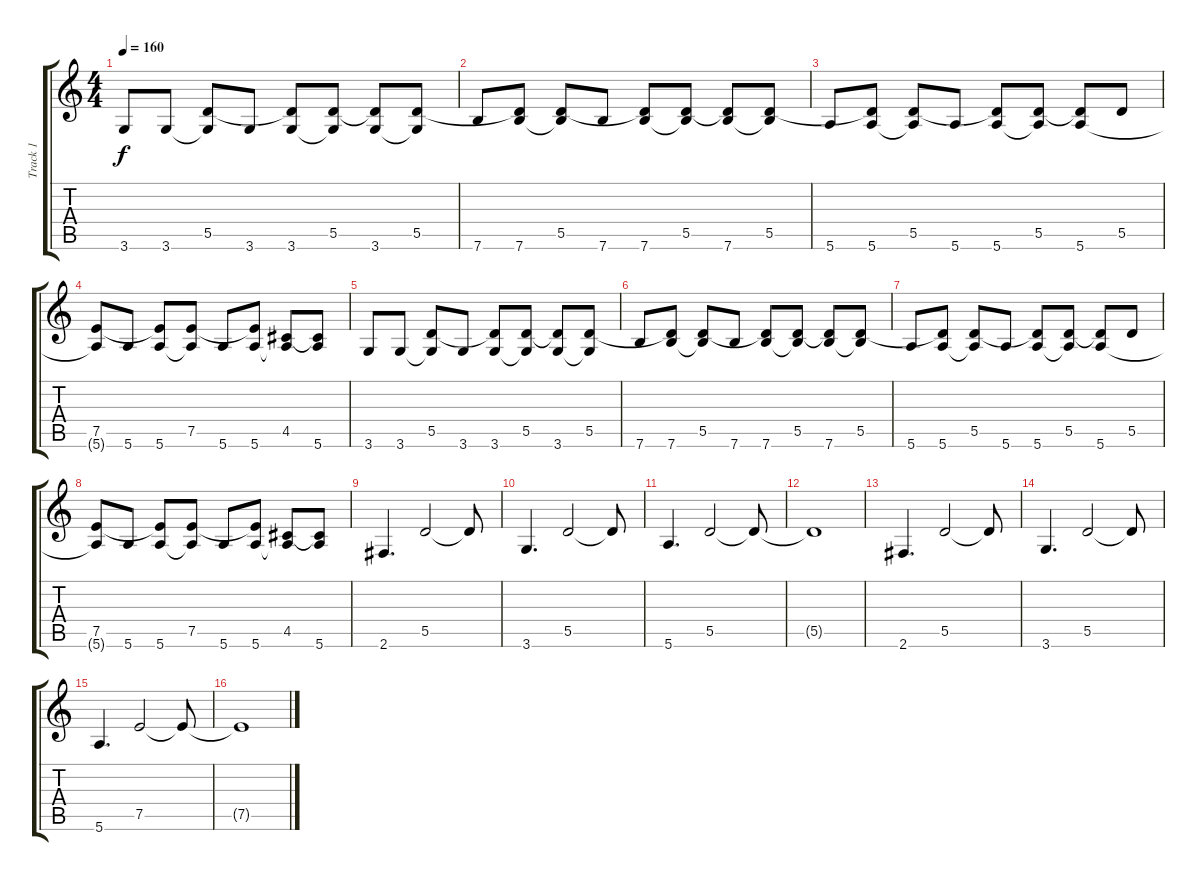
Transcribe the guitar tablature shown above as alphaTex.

\track ("Track 1" "Track 1") {instrument electricguitarclean}
\staff {score tabs}
\tuning (E4 B3 G3 D3 A2 E2) {hide}
\ts (4 4)
\tempo 160
\clef g2
\ks c
3.6.8{dy f} 3.6.8 (5.5 3.6{t}).8 3.6.8 (5.5{t} 3.6).8 (5.5 3.6{t}).8 (5.5{t} 3.6).8 (5.5 3.6{t}).8 |
7.6.8 (5.5{t} 7.6).8 (5.5 7.6{t}).8 7.6.8 (5.5{t} 7.6).8 (5.5 7.6{t}).8 (5.5{t} 7.6).8 (5.5 7.6{t}).8 |
5.6.8 (5.5{t} 5.6).8 (5.5 5.6{t}).8 5.6.8 (5.5{t} 5.6).8 (5.5 5.6{t}).8 (5.5{t} 5.6).8 5.5.8 |
(7.5 5.6{t}).8 5.6.8 (7.5{t} 5.6).8 (7.5 5.6{t}).8 5.6.8 (7.5{t} 5.6).8 (4.5 5.6{t}).8 (4.5{t} 5.6).8 |
3.6.8 3.6.8 (5.5 3.6{t}).8 3.6.8 (5.5{t} 3.6).8 (5.5 3.6{t}).8 (5.5{t} 3.6).8 (5.5 3.6{t}).8 |
7.6.8 (5.5{t} 7.6).8 (5.5 7.6{t}).8 7.6.8 (5.5{t} 7.6).8 (5.5 7.6{t}).8 (5.5{t} 7.6).8 (5.5 7.6{t}).8 |
5.6.8 (5.5{t} 5.6).8 (5.5 5.6{t}).8 5.6.8 (5.5{t} 5.6).8 (5.5 5.6{t}).8 (5.5{t} 5.6).8 5.5.8 |
(7.5 5.6{t}).8 5.6.8 (7.5{t} 5.6).8 (7.5 5.6{t}).8 5.6.8 (7.5{t} 5.6).8 (4.5 5.6{t}).8 (4.5{t} 5.6).8 |
2.6.4{d} 5.5.2 5.5{t}.8 |
3.6.4{d} 5.5.2 5.5{t}.8 |
5.6.4{d} 5.5.2 5.5{t}.8 |
5.5{t}.1 |
2.6.4{d} 5.5.2 5.5{t}.8 |
3.6.4{d} 5.5.2 5.5{t}.8 |
5.6.4{d} 7.5.2 7.5{t}.8 |
7.5{t}.1
